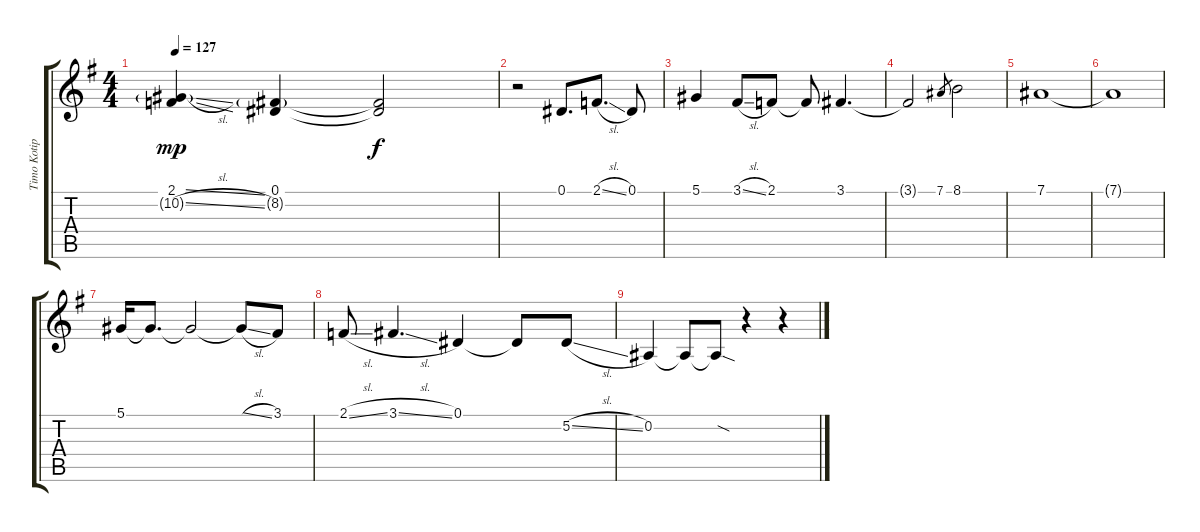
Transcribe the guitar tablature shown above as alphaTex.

\track ("Timo Kotipelto" "Timo Kotip") {instrument choiraahs}
\staff {score tabs}
\tuning (Eb4 Bb3 Gb3 Db3 Ab2 Eb2) {hide}
\ts (4 4)
\tempo 127
\clef g2
\ks g
(2.1{sl} 10.2{sl g}).4{dy mp} (0.1 8.2{g}).4 (0.1{t} 8.2{t}).2{dy f} |
r.2 0.1.8{d} 2.1{sl}.8{d} 0.1.8 |
5.1.4 3.1{sl}.8 2.1.8 2.1{t}.8 3.1.4{d} |
3.1{t}.2 7.1.8{gr} 8.1.2 |
7.1.1 |
7.1{t}.1 |
5.1.16 5.1{t}.8{d} 5.1{t}.2 5.1{sl t}.8 3.1.8 |
2.1{sl}.8 3.1{sl}.4{d} 0.1.4 0.1{t}.8 5.2{sl}.8 |
0.2.4 0.2{t}.8 0.2{sod t}.8 r.4 r.4
